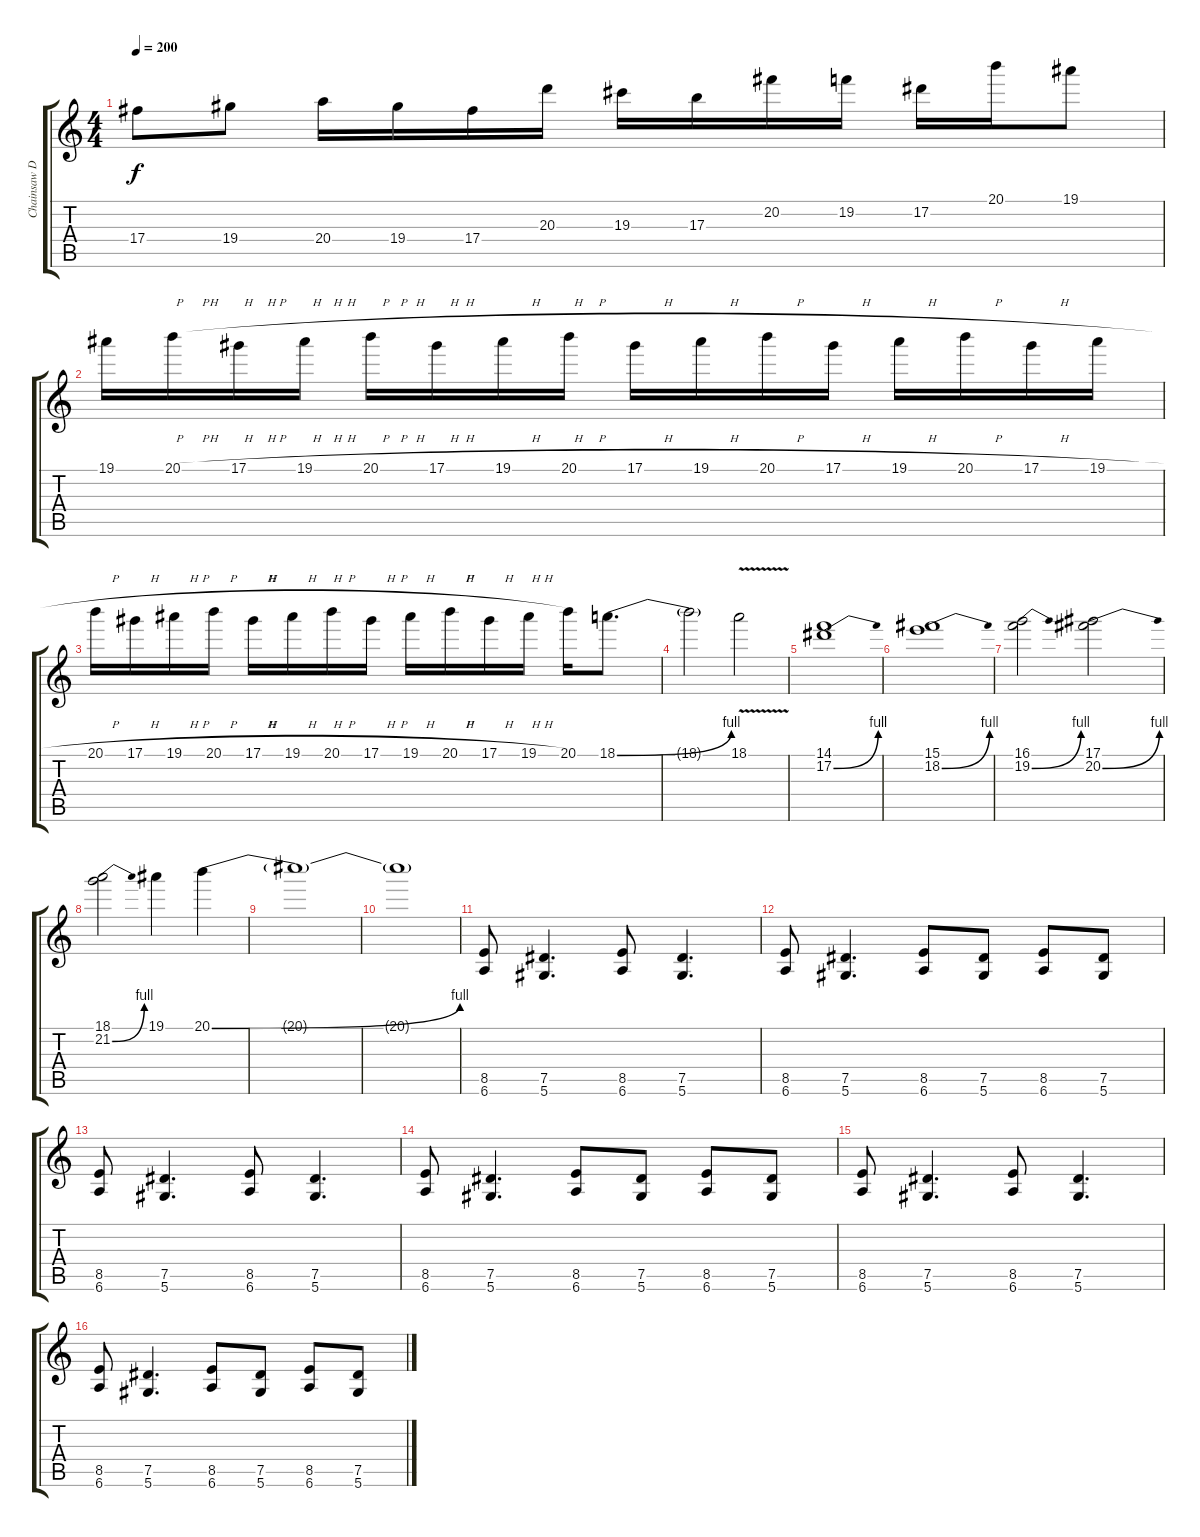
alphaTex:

\track ("Chainsaw Demon - Lead" "Chainsaw D") {instrument distortionguitar}
\staff {score tabs}
\tuning (Eb4 Bb3 Gb3 Db3 Ab2 Eb2) {hide}
\ts (4 4)
\tempo 200
\clef g2
\ks c
17.4.8{dy f} 19.4.8 20.4.16 19.4.16 17.4.16 20.3.16 19.3.16 17.3.16 20.2.16 19.2.16 17.2.16 20.1.16 19.1.8 |
19.1.16 20.1{h}.16 17.1{h}.16 19.1{h}.16 20.1{h}.16 17.1{h}.16 19.1{h}.16 20.1{h}.16 17.1{h}.16 19.1{h}.16 20.1{h}.16 17.1{h}.16 19.1{h}.16 20.1{h}.16 17.1{h}.16 19.1{h}.16 |
20.1{h}.16 17.1{h}.16 19.1{h}.16 20.1{h}.16 17.1{h}.16 19.1{h}.16 20.1{h}.16 17.1{h}.16 19.1{h}.16 20.1{h}.16 17.1{h}.16 19.1{h}.16 20.1.16 18.1{be (bend 0 0 60 4)}.8{d} |
18.1{t}.2 18.1{v}.2 |
(14.1 17.2{be (bend 0 0 60 4)}).1 |
(15.1 18.2{be (bend 0 0 60 4)}).1 |
(16.1 19.2{be (bend 0 0 60 4)}).2 (17.1 20.2{be (bend 0 0 60 4)}).2 |
(18.1 21.2{be (bend 0 0 60 4)}).2 19.1.4 20.1{be (bend 0 0 60 4)}.4 |
20.1{t}.1 |
20.1{t}.1 |
(8.5 6.6).8{balance 2} (7.5 5.6).4{d} (8.5 6.6).8 (7.5 5.6).4{d} |
(8.5 6.6).8 (7.5 5.6).4{d} (8.5 6.6).8 (7.5 5.6).8 (8.5 6.6).8 (7.5 5.6).8 |
(8.5 6.6).8 (7.5 5.6).4{d} (8.5 6.6).8 (7.5 5.6).4{d} |
(8.5 6.6).8 (7.5 5.6).4{d} (8.5 6.6).8 (7.5 5.6).8 (8.5 6.6).8 (7.5 5.6).8 |
(8.5 6.6).8 (7.5 5.6).4{d} (8.5 6.6).8 (7.5 5.6).4{d} |
(8.5 6.6).8 (7.5 5.6).4{d} (8.5 6.6).8 (7.5 5.6).8 (8.5 6.6).8 (7.5 5.6).8
